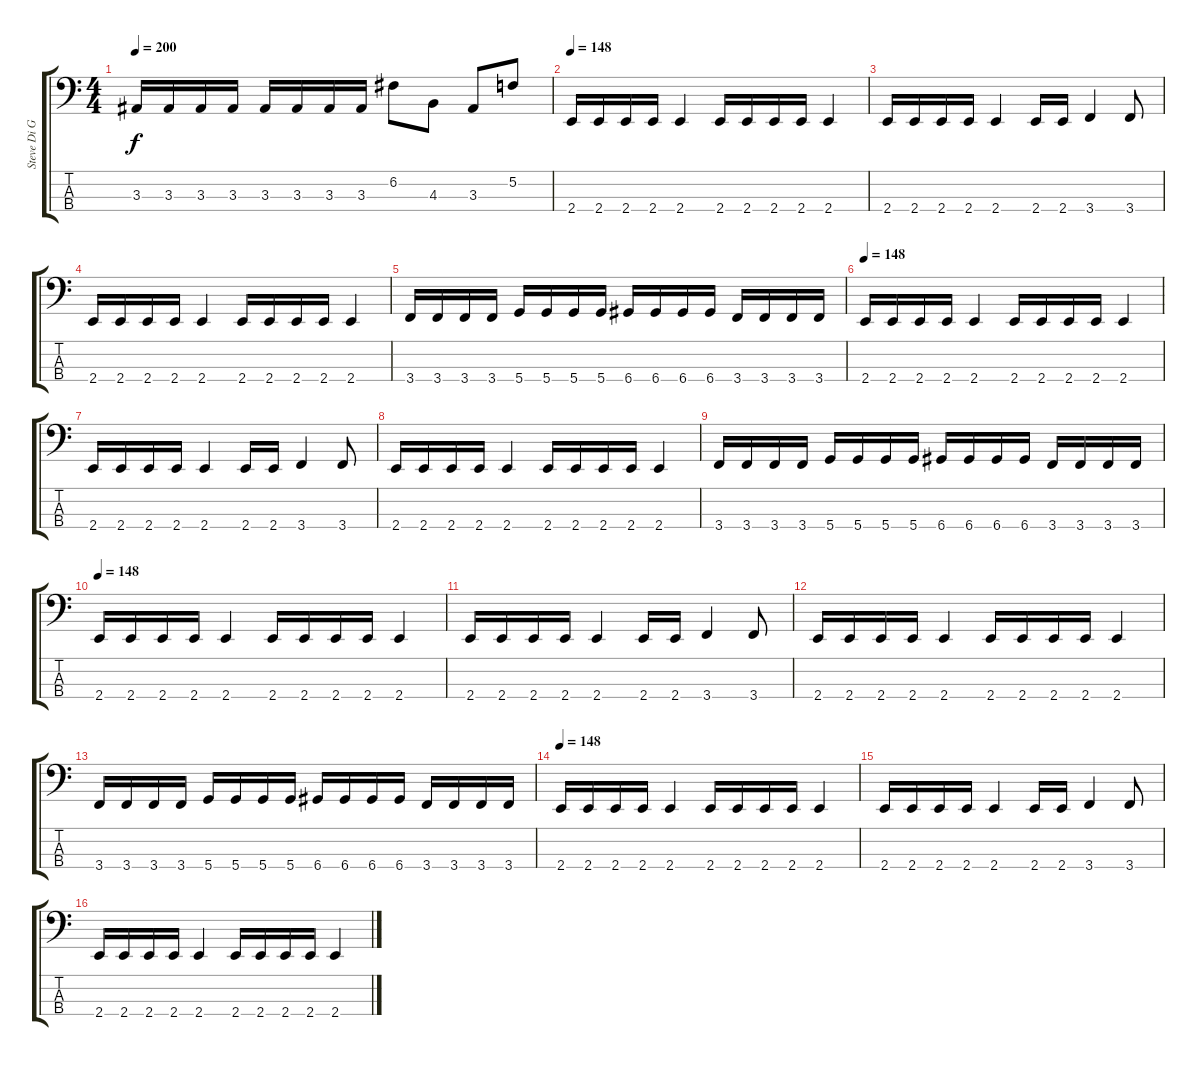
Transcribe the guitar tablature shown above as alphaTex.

\track ("Steve Di Gorgio" "Steve Di G") {instrument electricbassfinger}
\staff {score tabs}
\tuning (F2 C2 G1 D1) {hide}
\ts (4 4)
\tempo 200
\clef f4
\ks c
3.3.16{dy f} 3.3.16 3.3.16 3.3.16 3.3.16 3.3.16 3.3.16 3.3.16 6.2.8 4.3.8 3.3.8 5.2.8 |
\tempo 148
2.4.16 2.4.16 2.4.16 2.4.16 2.4.4 2.4.16 2.4.16 2.4.16 2.4.16 2.4.4 |
2.4.16 2.4.16 2.4.16 2.4.16 2.4.4 2.4.16 2.4.16 3.4.4 3.4.8 |
2.4.16 2.4.16 2.4.16 2.4.16 2.4.4 2.4.16 2.4.16 2.4.16 2.4.16 2.4.4 |
3.4.16 3.4.16 3.4.16 3.4.16 5.4.16 5.4.16 5.4.16 5.4.16 6.4.16 6.4.16 6.4.16 6.4.16 3.4.16 3.4.16 3.4.16 3.4.16 |
\tempo 148
2.4.16 2.4.16 2.4.16 2.4.16 2.4.4 2.4.16 2.4.16 2.4.16 2.4.16 2.4.4 |
2.4.16 2.4.16 2.4.16 2.4.16 2.4.4 2.4.16 2.4.16 3.4.4 3.4.8 |
2.4.16 2.4.16 2.4.16 2.4.16 2.4.4 2.4.16 2.4.16 2.4.16 2.4.16 2.4.4 |
3.4.16 3.4.16 3.4.16 3.4.16 5.4.16 5.4.16 5.4.16 5.4.16 6.4.16 6.4.16 6.4.16 6.4.16 3.4.16 3.4.16 3.4.16 3.4.16 |
\tempo 148
2.4.16 2.4.16 2.4.16 2.4.16 2.4.4 2.4.16 2.4.16 2.4.16 2.4.16 2.4.4 |
2.4.16 2.4.16 2.4.16 2.4.16 2.4.4 2.4.16 2.4.16 3.4.4 3.4.8 |
2.4.16 2.4.16 2.4.16 2.4.16 2.4.4 2.4.16 2.4.16 2.4.16 2.4.16 2.4.4 |
3.4.16 3.4.16 3.4.16 3.4.16 5.4.16 5.4.16 5.4.16 5.4.16 6.4.16 6.4.16 6.4.16 6.4.16 3.4.16 3.4.16 3.4.16 3.4.16 |
\tempo 148
2.4.16 2.4.16 2.4.16 2.4.16 2.4.4 2.4.16 2.4.16 2.4.16 2.4.16 2.4.4 |
2.4.16 2.4.16 2.4.16 2.4.16 2.4.4 2.4.16 2.4.16 3.4.4 3.4.8 |
2.4.16 2.4.16 2.4.16 2.4.16 2.4.4 2.4.16 2.4.16 2.4.16 2.4.16 2.4.4
